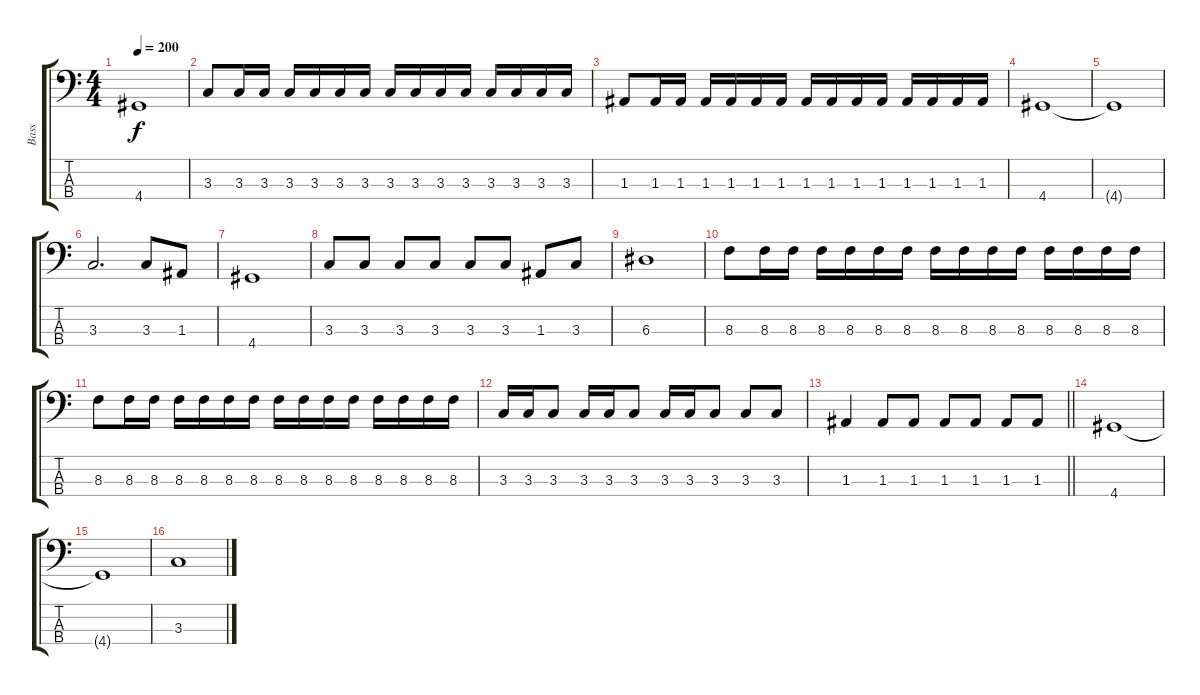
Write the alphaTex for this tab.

\track ("Bass" "Bass") {instrument electricbassfinger}
\staff {score tabs}
\tuning (G2 D2 A1 E1) {hide}
\ts (4 4)
\tempo 200
\clef f4
\ks c
4.4{t}.1{dy f} |
3.3.8 3.3.16 3.3.16 3.3.16 3.3.16 3.3.16 3.3.16 3.3.16 3.3.16 3.3.16 3.3.16 3.3.16 3.3.16 3.3.16 3.3.16 |
1.3.8 1.3.16 1.3.16 1.3.16 1.3.16 1.3.16 1.3.16 1.3.16 1.3.16 1.3.16 1.3.16 1.3.16 1.3.16 1.3.16 1.3.16 |
4.4.1 |
4.4{t}.1 |
3.3.2{d} 3.3.8 1.3.8 |
4.4.1 |
3.3.8 3.3.8 3.3.8 3.3.8 3.3.8 3.3.8 1.3.8 3.3.8 |
6.3.1 |
8.3.8 8.3.16 8.3.16 8.3.16 8.3.16 8.3.16 8.3.16 8.3.16 8.3.16 8.3.16 8.3.16 8.3.16 8.3.16 8.3.16 8.3.16 |
8.3.8 8.3.16 8.3.16 8.3.16 8.3.16 8.3.16 8.3.16 8.3.16 8.3.16 8.3.16 8.3.16 8.3.16 8.3.16 8.3.16 8.3.16 |
3.3.16 3.3.16 3.3.8 3.3.16 3.3.16 3.3.8 3.3.16 3.3.16 3.3.8 3.3.8 3.3.8 |
\barLineRight lightlight
1.3.4 1.3.8 1.3.8 1.3.8 1.3.8 1.3.8 1.3.8 |
\section ("" "")
4.4.1 |
4.4{t}.1 |
3.3.1
